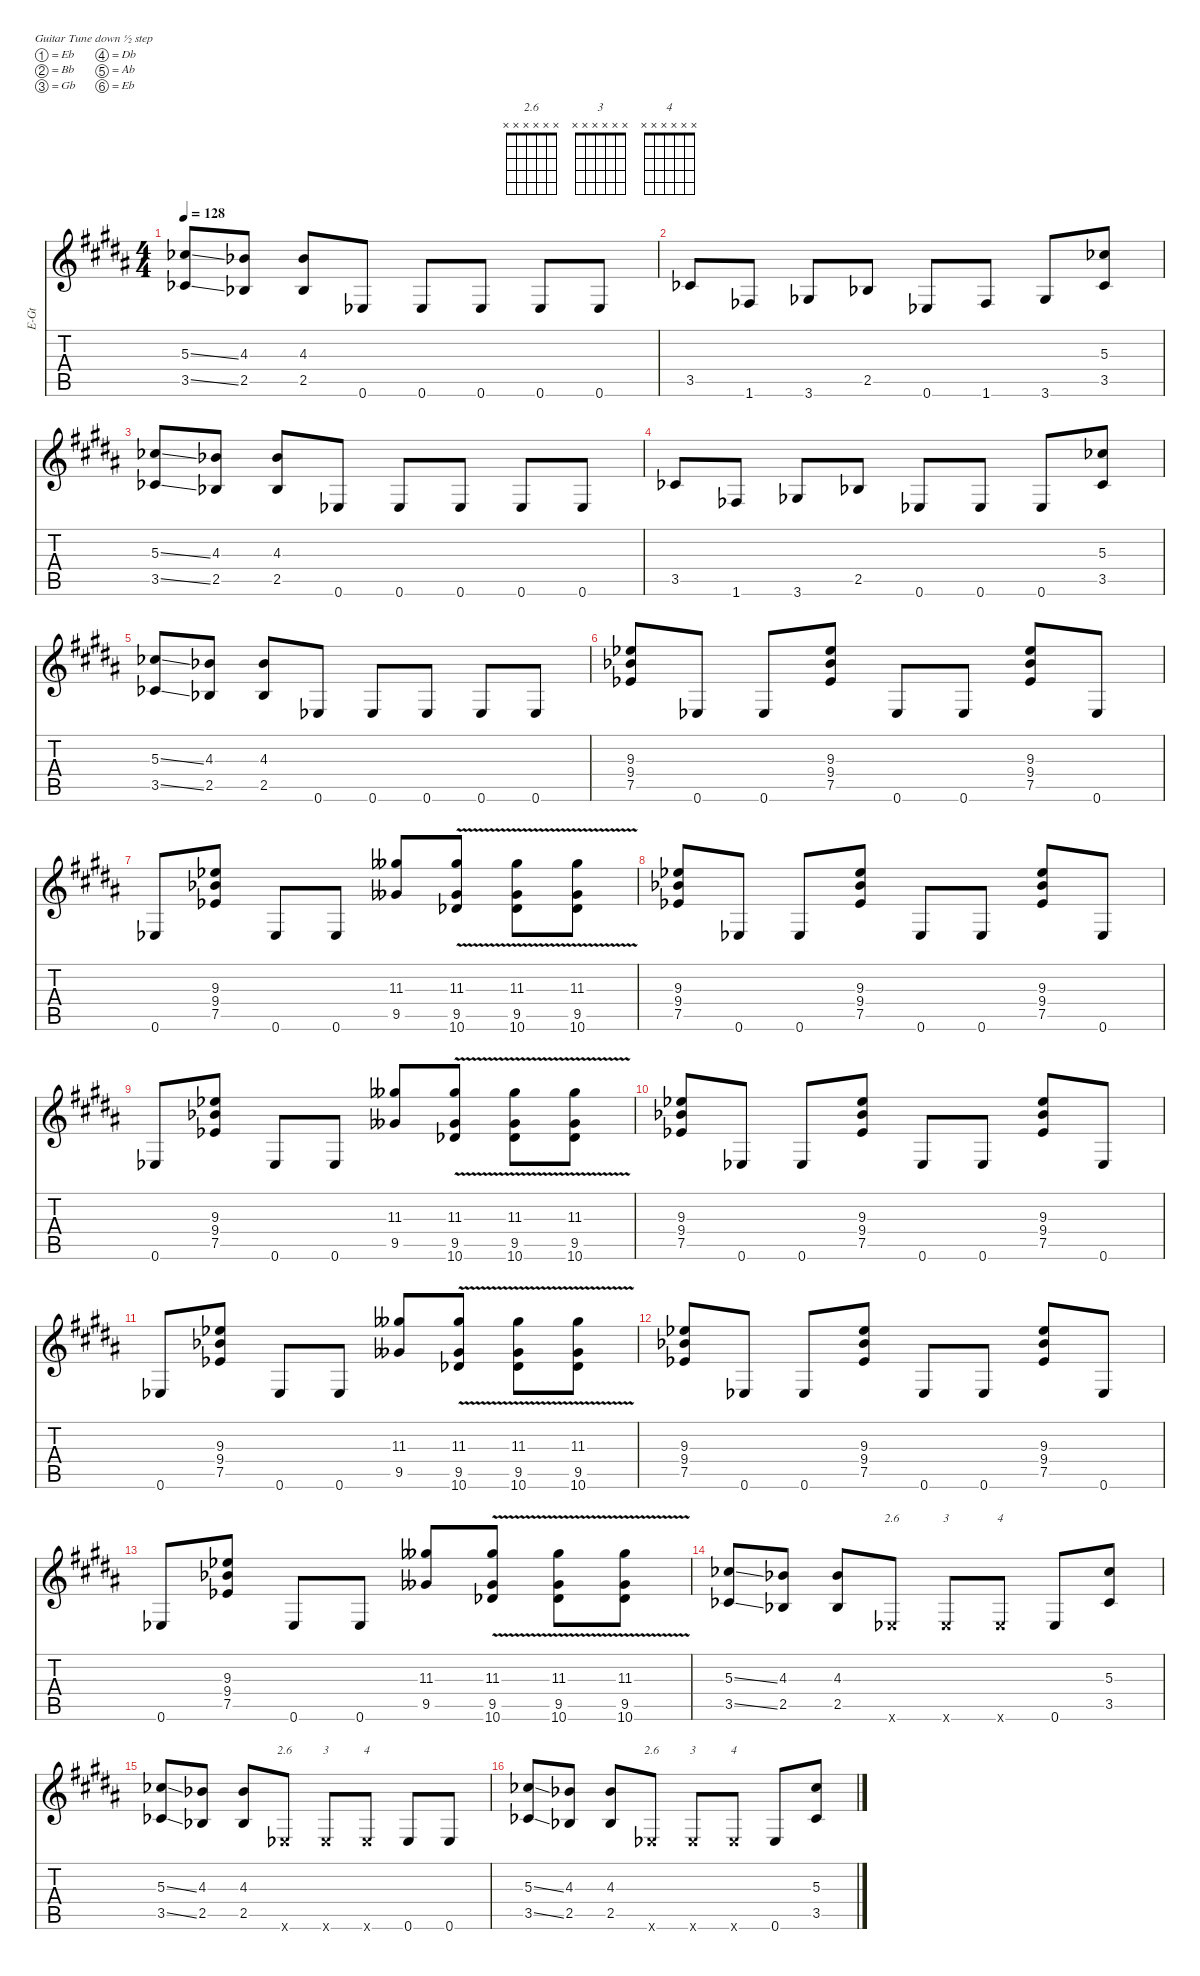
\hideDynamics
\bracketExtendMode nobrackets
\otherSystemsTrackNameOrientation horizontal
\track ("Guitar 2" "E-Gt") {instrument overdrivenguitar}
\staff {score tabs}
\tuning (Eb4 Bb3 Gb3 Db3 Ab2 Eb2)
\chord ("2.6" x x x x x x)
\chord ("3" x x x x x x)
\chord ("4" x x x x x x)
\ts (4 4)
\tempo 128
\clef g2
\ks b
(5.3{ss acc b} 3.5{ss acc b}).8{dy f beam Up} (4.3{acc b} 2.5{acc b}).8{beam Up} (4.3{acc b} 2.5{acc b}).8{beam Up} 0.6{acc b}.8{beam Up} 0.6{acc b}.8{beam Up} 0.6{acc b}.8{beam Up} 0.6{acc b}.8{beam Up} 0.6{acc b}.8{beam Up} |
3.5{acc b}.8{beam Up} 1.6{acc b}.8{beam Up} 3.6{acc b}.8{beam Up} 2.5{acc b}.8{beam Up} 0.6{acc b}.8{beam Up} 1.6{acc b}.8{beam Up} 3.6{acc b}.8{beam Up} (5.3{acc b} 3.5{acc b}).8{beam Up} |
(5.3{ss acc b} 3.5{ss acc b}).8{beam Up} (4.3{acc b} 2.5{acc b}).8{beam Up} (4.3{acc b} 2.5{acc b}).8{beam Up} 0.6{acc b}.8{beam Up} 0.6{acc b}.8{beam Up} 0.6{acc b}.8{beam Up} 0.6{acc b}.8{beam Up} 0.6{acc b}.8{beam Up} |
3.5{acc b}.8{beam Up} 1.6{acc b}.8{beam Up} 3.6{acc b}.8{beam Up} 2.5{acc b}.8{beam Up} 0.6{acc b}.8{beam Up} 0.6{acc b}.8{beam Up} 0.6{acc b}.8{beam Up} (5.3{acc b} 3.5{acc b}).8{beam Up} |
(5.3{ss acc b} 3.5{ss acc b}).8{beam Up} (4.3{acc b} 2.5{acc b}).8{beam Up} (4.3{acc b} 2.5{acc b}).8{beam Up} 0.6{acc b}.8{beam Up} 0.6{acc b}.8{beam Up} 0.6{acc b}.8{beam Up} 0.6{acc b}.8{beam Up} 0.6{acc b}.8{beam Up} |
(9.3{acc b} 9.4{acc b} 7.5{acc b}).8{beam Up} 0.6{acc b}.8{beam Up} 0.6{acc b}.8{beam Up} (9.3{acc b} 9.4{acc b} 7.5{acc b}).8{beam Up} 0.6{acc b}.8{beam Up} 0.6{acc b}.8{beam Up} (9.3{acc b} 9.4{acc b} 7.5{acc b}).8{beam Up} 0.6{acc b}.8{beam Up} |
0.6{acc b}.8{beam Up} (9.3{acc b} 9.4{acc b} 7.5{acc b}).8{beam Up} 0.6{acc b}.8{beam Up} 0.6{acc b}.8{beam Up} (11.3{acc bb} 9.5{acc bb}).8{beam Up} (11.3{v acc bb} 9.5{v acc bb} 10.6{v acc b}).8{beam Up} (11.3{v acc bb} 9.5{v acc bb} 10.6{v acc b}).8{beam Down} (11.3{v acc bb} 9.5{v acc bb} 10.6{v acc b}).8{beam Down} |
(9.3{acc b} 9.4{acc b} 7.5{acc b}).8{beam Up} 0.6{acc b}.8{beam Up} 0.6{acc b}.8{beam Up} (9.3{acc b} 9.4{acc b} 7.5{acc b}).8{beam Up} 0.6{acc b}.8{beam Up} 0.6{acc b}.8{beam Up} (9.3{acc b} 9.4{acc b} 7.5{acc b}).8{beam Up} 0.6{acc b}.8{beam Up} |
0.6{acc b}.8{beam Up} (9.3{acc b} 9.4{acc b} 7.5{acc b}).8{beam Up} 0.6{acc b}.8{beam Up} 0.6{acc b}.8{beam Up} (11.3{acc bb} 9.5{acc bb}).8{beam Up} (11.3{v acc bb} 9.5{v acc bb} 10.6{v acc b}).8{beam Up} (11.3{v acc bb} 9.5{v acc bb} 10.6{v acc b}).8{beam Down} (11.3{v acc bb} 9.5{v acc bb} 10.6{v acc b}).8{beam Down} |
(9.3{acc b} 9.4{acc b} 7.5{acc b}).8{beam Up} 0.6{acc b}.8{beam Up} 0.6{acc b}.8{beam Up} (9.3{acc b} 9.4{acc b} 7.5{acc b}).8{beam Up} 0.6{acc b}.8{beam Up} 0.6{acc b}.8{beam Up} (9.3{acc b} 9.4{acc b} 7.5{acc b}).8{beam Up} 0.6{acc b}.8{beam Up} |
0.6{acc b}.8{beam Up} (9.3{acc b} 9.4{acc b} 7.5{acc b}).8{beam Up} 0.6{acc b}.8{beam Up} 0.6{acc b}.8{beam Up} (11.3{acc bb} 9.5{acc bb}).8{beam Up} (11.3{v acc bb} 9.5{v acc bb} 10.6{v acc b}).8{beam Up} (11.3{v acc bb} 9.5{v acc bb} 10.6{v acc b}).8{beam Down} (11.3{v acc bb} 9.5{v acc bb} 10.6{v acc b}).8{beam Down} |
(9.3{acc b} 9.4{acc b} 7.5{acc b}).8{beam Up} 0.6{acc b}.8{beam Up} 0.6{acc b}.8{beam Up} (9.3{acc b} 9.4{acc b} 7.5{acc b}).8{beam Up} 0.6{acc b}.8{beam Up} 0.6{acc b}.8{beam Up} (9.3{acc b} 9.4{acc b} 7.5{acc b}).8{beam Up} 0.6{acc b}.8{beam Up} |
0.6{acc b}.8{beam Up} (9.3{acc b} 9.4{acc b} 7.5{acc b}).8{beam Up} 0.6{acc b}.8{beam Up} 0.6{acc b}.8{beam Up} (11.3{acc bb} 9.5{acc bb}).8{beam Up} (11.3{v acc bb} 9.5{v acc bb} 10.6{v acc b}).8{beam Up} (11.3{v acc bb} 9.5{v acc bb} 10.6{v acc b}).8{beam Down} (11.3{v acc bb} 9.5{v acc bb} 10.6{v acc b}).8{beam Down} |
(5.3{ss acc b} 3.5{ss acc b}).8{beam Up} (4.3{acc b} 2.5{acc b}).8{beam Up} (4.3{acc b} 2.5{acc b}).8{beam Up} 0.6{x acc b}.8{ch "2.6" beam Up} 0.6{x acc b}.8{ch "3" beam Up} 0.6{x acc b}.8{ch "4" beam Up} 0.6{acc b}.8{beam Up} (5.3{acc b} 3.5{acc b}).8{beam Up} |
(5.3{ss acc b} 3.5{ss acc b}).8{beam Up} (4.3{acc b} 2.5{acc b}).8{beam Up} (4.3{acc b} 2.5{acc b}).8{beam Up} 0.6{x acc b}.8{ch "2.6" beam Up} 0.6{x acc b}.8{ch "3" beam Up} 0.6{x acc b}.8{ch "4" beam Up} 0.6{acc b}.8{beam Up} 0.6{acc b}.8{beam Up} |
(5.3{ss acc b} 3.5{ss acc b}).8{beam Up} (4.3{acc b} 2.5{acc b}).8{beam Up} (4.3{acc b} 2.5{acc b}).8{beam Up} 0.6{x acc b}.8{ch "2.6" beam Up} 0.6{x acc b}.8{ch "3" beam Up} 0.6{x acc b}.8{ch "4" beam Up} 0.6{acc b}.8{beam Up} (5.3{acc b} 3.5{acc b}).8{beam Up}
